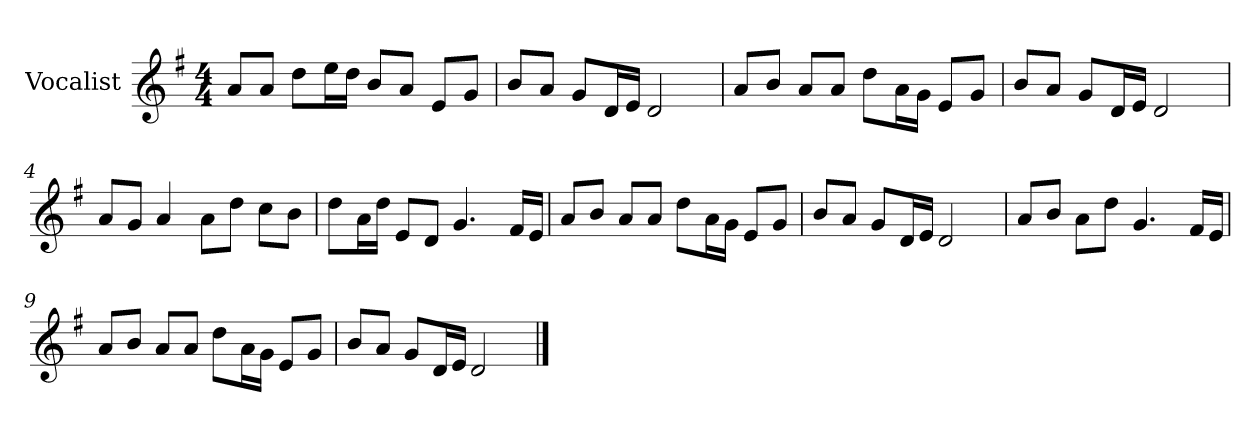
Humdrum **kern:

**kern
*part1
*staff1
*I"Vocalist
*k[f#]
*G:
*M4/4
=
8aL
8aJ
8ddL
16eeL
16ddJJ
8bL
8aJ
8eL
8gJ
=1
8bL
8aJ
8gL
16dL
16eJJ
2d
=2
8aL
8bJ
8aL
8aJ
8ddL
16aL
16gJJ
8eL
8gJ
=3
8bL
8aJ
8gL
16dL
16eJJ
2d
=4
8aL
8gJ
4a
8aL
8ddJ
8ccL
8bJ
=5
8ddL
16aL
16ddJJ
8eL
8dJ
4.g
16f#LL
16eJJ
=6
8aL
8bJ
8aL
8aJ
8ddL
16aL
16gJJ
8eL
8gJ
=7
8bL
8aJ
8gL
16dL
16eJJ
2d
=8
8aL
8bJ
8aL
8ddJ
4.g
16f#LL
16eJJ
=9
8aL
8bJ
8aL
8aJ
8ddL
16aL
16gJJ
8eL
8gJ
=10
8bL
8aJ
8gL
16dL
16eJJ
2d
==
*-
